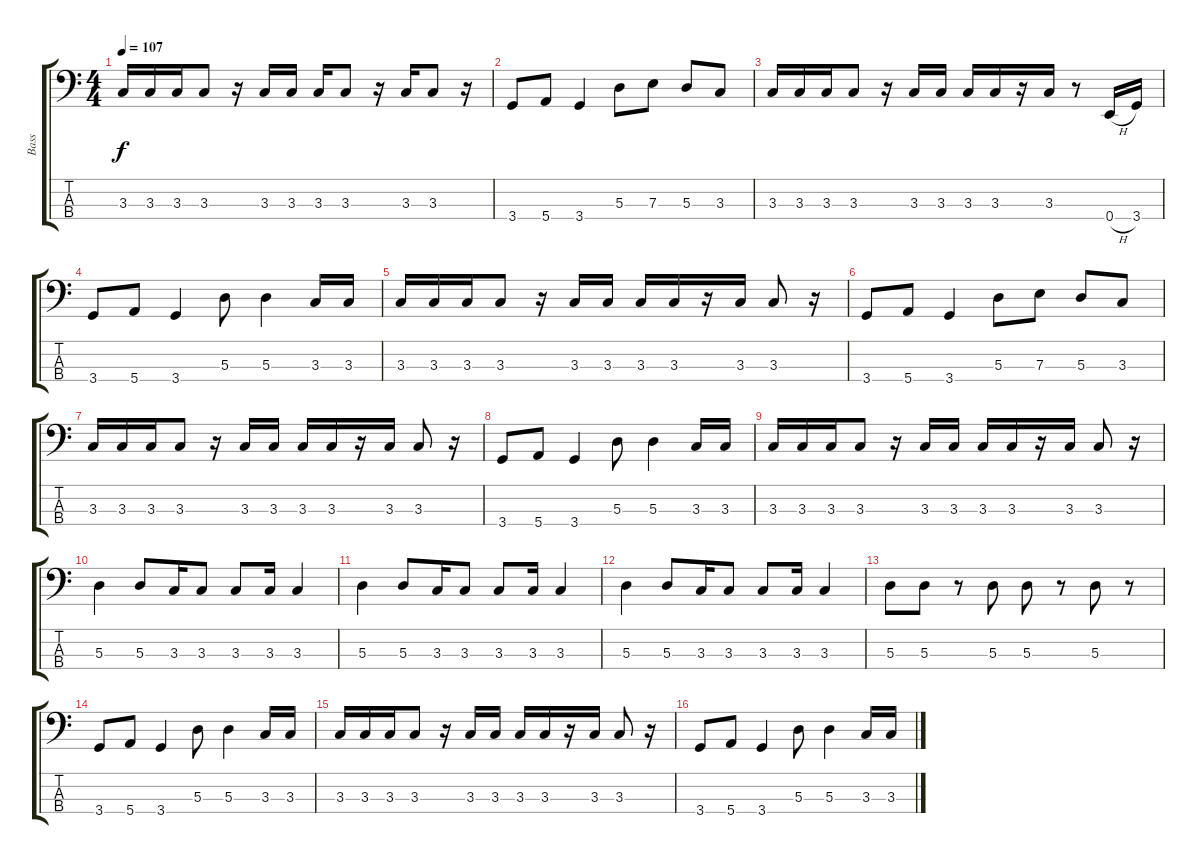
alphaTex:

\track ("Bass" "Bass") {instrument electricbassfinger}
\staff {score tabs}
\tuning (G2 D2 A1 E1) {hide}
\ts (4 4)
\tempo 107
\clef f4
\ks c
3.3.16{dy f} 3.3.16 3.3.16 3.3.8 r.16 3.3.16 3.3.16 3.3.16 3.3.8 r.16 3.3.16 3.3.8 r.16 |
3.4.8 5.4.8 3.4.4 5.3.8 7.3.8 5.3.8 3.3.8 |
3.3.16 3.3.16 3.3.16 3.3.8 r.16 3.3.16 3.3.16 3.3.16 3.3.16 r.16 3.3.16 r.8 0.4{h}.16 3.4.16 |
3.4.8 5.4.8 3.4.4 5.3.8 5.3.4 3.3.16 3.3.16 |
3.3.16 3.3.16 3.3.16 3.3.8 r.16 3.3.16 3.3.16 3.3.16 3.3.16 r.16 3.3.16 3.3.8 r.16 |
3.4.8 5.4.8 3.4.4 5.3.8 7.3.8 5.3.8 3.3.8 |
3.3.16 3.3.16 3.3.16 3.3.8 r.16 3.3.16 3.3.16 3.3.16 3.3.16 r.16 3.3.16 3.3.8 r.16 |
3.4.8 5.4.8 3.4.4 5.3.8 5.3.4 3.3.16 3.3.16 |
3.3.16 3.3.16 3.3.16 3.3.8 r.16 3.3.16 3.3.16 3.3.16 3.3.16 r.16 3.3.16 3.3.8 r.16 |
5.3.4 5.3.8 3.3.16 3.3.8 3.3.8 3.3.16 3.3.4 |
5.3.4 5.3.8 3.3.16 3.3.8 3.3.8 3.3.16 3.3.4 |
5.3.4 5.3.8 3.3.16 3.3.8 3.3.8 3.3.16 3.3.4 |
5.3.8 5.3.8 r.8 5.3.8 5.3.8 r.8 5.3.8 r.8 |
3.4.8 5.4.8 3.4.4 5.3.8 5.3.4 3.3.16 3.3.16 |
3.3.16 3.3.16 3.3.16 3.3.8 r.16 3.3.16 3.3.16 3.3.16 3.3.16 r.16 3.3.16 3.3.8 r.16 |
3.4.8 5.4.8 3.4.4 5.3.8 5.3.4 3.3.16 3.3.16
